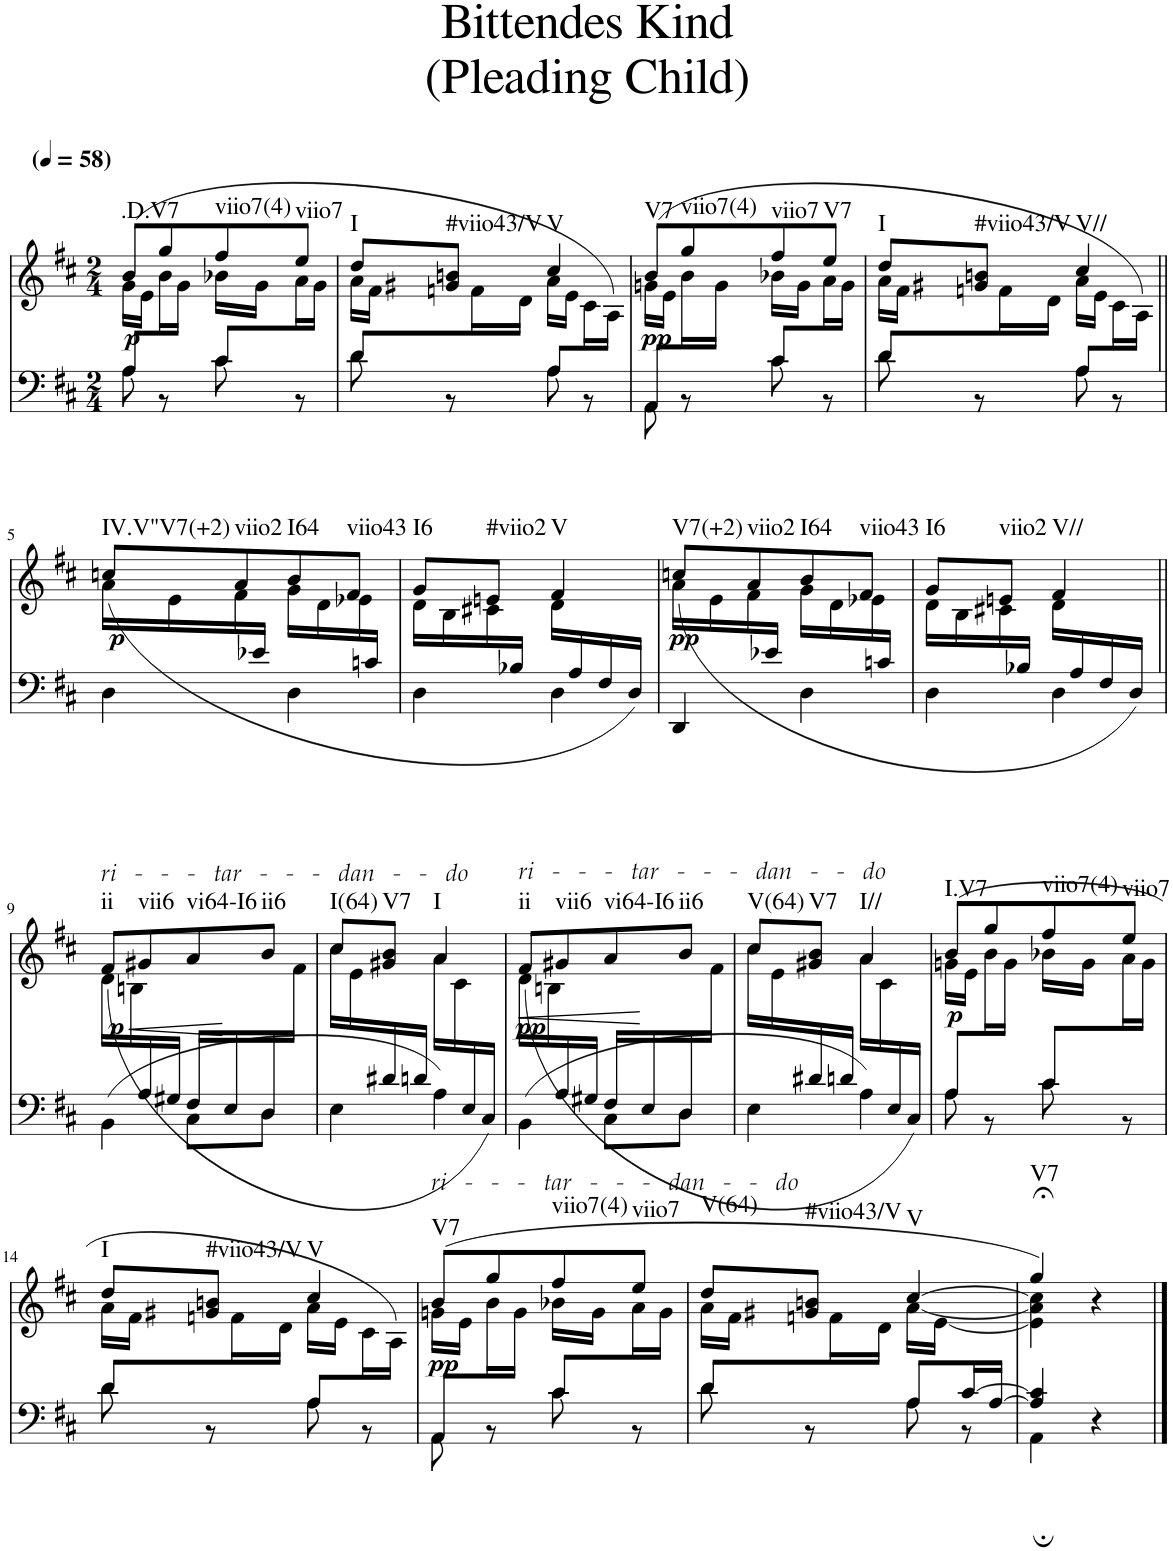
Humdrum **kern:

**kern	**kern	**dynam	**harte
*part1	*part1	*part1	*part1
*staff2	*staff1	*staff1/2	*
*I"Piano	*	*	*
*I'Pno.	*	*	*
*clefF4	*clefG2	*	*
*k[f#c#]	*k[f#c#]	*	*
*M2/4	*M2/4	*	*
*MM58	*MM58	*	*
=1	=1	=1	=1
*^	*^	*	*
*	*	*	*^	*	*
!	!	!	!	!	!LO:DY:b	!LO:H:kt=.D.V7
8A/L	8A\	(8b/L	16g\LL	8ryy	p	N
.	.	.	16e\JJ	.	.	.
8ryy	8r	8gg/	8ryy	16b\L	.	.
.	.	.	.	16g\JJ	.	.
!	!	!	!	!	!	!LO:H:kt=viio7(4)
8c#/L	8c#\	8ff#/	16b-X\LL	8ryy	.	N
.	.	.	16g\JJ	.	.	.
!	!	!	!	!	!	!LO:H:kt=viio7
8ryy	8r	8ee/J	8ryy	16a\L	.	N
.	.	.	.	16g\JJ	.	.
=2	=2	=2	=2	=2	=2	=2
!	!	!	!	!	!	!LO:H:kt=I
8d/L	8d\	8dd/L	16a\LL	8ryy	.	N
.	.	.	16f#\JJ	.	.	.
!	!	!	!	!	!	!LO:H:kt=#viio43/V
8ryy	8r	8g#X/ 8bn/J	8ryy	16fn\L	.	N
.	.	.	.	16d\JJ	.	.
!	!	!	!	!	!	!LO:H:kt=V
8A/L	8A\	4cc#/	16a\LL	8ryy	.	N
.	.	.	16e\JJ	.	.	.
8ryy	8r	.	8ryy	16c#\L	.	.
.	.	.	.	16A\JJ)	.	.
=3	=3	=3	=3	=3	=3	=3
!	!	!	!	!	!LO:DY:b	!LO:H:kt=V7
8AA/L	8AA\	(8b/L	16gn\LL	8ryy	pp	N
.	.	.	16e\JJ	.	.	.
!	!	!	!	!	!	!LO:H:kt=viio7(4)
8ryy	8r	8gg/	8ryy	16b\L	.	N
.	.	.	.	16g\JJ	.	.
!	!	!	!	!	!	!LO:H:kt=viio7
8c#/L	8c#\	8ff#/	16b-X\LL	8ryy	.	N
.	.	.	16g\JJ	.	.	.
!	!	!	!	!	!	!LO:H:kt=V7
8ryy	8r	8ee/J	8ryy	16a\L	.	N
.	.	.	.	16g\JJ	.	.
=4	=4	=4	=4	=4	=4	=4
!	!	!	!	!	!	!LO:H:kt=I
8d/L	8d\	8dd/L	16a\LL	8ryy	.	N
.	.	.	16f#\JJ	.	.	.
!	!	!	!	!	!	!LO:H:kt=#viio43/V
8ryy	8r	8g#X/ 8bn/J	8ryy	16fn\L	.	N
.	.	.	.	16d\JJ	.	.
!	!	!	!	!	!	!LO:H:kt=V//
8A/L	8A\	4cc#/	16a\LL	8ryy	.	N
.	.	.	16e\JJ	.	.	.
8ryy	8r	.	8ryy	16c#\L	.	.
.	.	.	.	16A\JJ)	.	.
!!LO:LB:g=z
=5||	=5||	=5||	=5||	=5||	=5||	=5||
!	!	!	!	!	!LO:DY:b	!LO:H:kt=IV.V"V7(+2)
*	*	*	*v	*v	*	*
8.ryy	4D\	(8ccn/L	16a\LL	p	N
.	.	.	16e\	.	.
!	!	!	!	!	!LO:H:kt=viio2
.	.	8a/	16f#\	.	N
16e-X/JJ	.	.	16ryy	.	.
!	!	!	!	!	!LO:H:kt=I64
8.ryy	4D\	8b/	16g\LL	.	N
.	.	.	16d\	.	.
!	!	!	!	!	!LO:H:kt=viio43
.	.	8f#/J	16e-X\	.	N
16cn/JJ	.	.	16ryy	.	.
=6	=6	=6	=6	=6	=6
!	!	!	!	!	!LO:H:kt=I6
8.ryy	4D\	8g/L	16d\LL	.	N
.	.	.	16B\	.	.
!	!	!	!	!	!LO:H:kt=#viio2
.	.	8en/J	16c#X\	.	N
16B-X/JJ	.	.	16ryy	.	.
!	!	!	!	!	!LO:H:kt=V
16ryy	4D\	4f#/	16d\LL	.	N
16A/	.	.	8.ryy	.	.
16F#/	.	.	.	.	.
16D/JJ)	.	.	.	.	.
=7	=7	=7	=7	=7	=7
!	!	!	!	!LO:DY:b	!LO:H:kt=V7(+2)
8.ryy	4DD/	(8ccn/L	16a\LL	pp	N
.	.	.	16e\	.	.
!	!	!	!	!	!LO:H:kt=viio2
.	.	8a/	16f#\	.	N
16e-X/JJ	.	.	16ryy	.	.
!	!	!	!	!	!LO:H:kt=I64
8.ryy	4D\	8b/	16g\LL	.	N
.	.	.	16d\	.	.
!	!	!	!	!	!LO:H:kt=viio43
.	.	8f#/J	16e-X\	.	N
16cn/JJ	.	.	16ryy	.	.
=8	=8	=8	=8	=8	=8
!	!	!	!	!	!LO:H:kt=I6
8.ryy	4D\	8g/L	16d\LL	.	N
.	.	.	16B\	.	.
!	!	!	!	!	!LO:H:kt=viio2
.	.	8en/J	16c#X\	.	N
16B-X/JJ	.	.	16ryy	.	.
!	!	!	!	!	!LO:H:kt=V//
16ryy	4D\	4f#/	16d\LL	.	N
16A/	.	.	8.ryy	.	.
16F#/	.	.	.	.	.
16D/JJ)	.	.	.	.	.
*	*	*v	*v	*	*
!!LO:LB:g=z
=9||	=9||	=9||	=9||	=9||
*	*^	*	*	*
!	!	!	!LO:TX:a:i:t=ri   -   -   -   tar   -   -   -   dan   -   -   do	!	!
!	!	!	!	!LO:HP:b	!
*	*	*	*^	*	*
*	*	*	*	*^	*	*
!	!	!	!	!	!	!LO:DY:n=1:b	!LO:H:kt=ii
8ryy	4BB\	4ryy	(8f#/L	16d\LL	4..ryy	< p	N
.	.	.	.	16Bn\	.	.	.
!	!	!	!	!	!	!	!LO:H:kt=vii6
16A/	.	.	8g#X/	4.ryy	.	.	N
16G#X/JJ	.	.	.	.	.	.	.
!	!	!	!	!	!	!	!LO:H:kt=vi64-I6
4ryy	16F#/LL	8C#\L	8a/	.	.	.	N
.	16E/	.	.	.	.	.	.
!	!	!	!	!	!	!	!LO:H:kt=ii6
.	16D/	8D\J	8b/J	.	.	.	N
.	16ryy	.	.	.	16f#\JJ	.	.
*v	*v	*v	*	*	*	*	*
*	*v	*v	*v	*	*
.	.	[	.
=10	=10	=10	=10
*^	*^	*	*
!	!	!	!	!	!LO:H:kt=I(64)
8ryy	4E\	8cc#/L	16cc#\LL	.	N
.	.	.	16e\	.	.
!	!	!	!	!	!LO:H:kt=V7
16d#X/	.	8g#X/ 8b/J	8ryy	.	N
16dn/JJ	.	.	.	.	.
!	!	!	!	!	!LO:H:kt=I
8ryy	4A\	4a/	16a\LL	.	N
.	.	.	16c#\	.	.
16E/	.	.	8ryy	.	.
16C#/JJ)	.	.	.	.	.
*	*	*v	*v	*	*
=11	=11	=11	=11	=11
*	*^	*	*	*
!	!	!	!LO:TX:a:i:t=ri   -   -   -   tar   -   -   -   dan   -   -   do	!	!
!	!	!	!	!LO:HP:b	!
*	*	*	*^	*	*
*	*	*	*	*^	*	*
!	!	!	!	!	!	!LO:DY:n=1:b	!LO:H:kt=ii
8ryy	4BB\	4ryy	(8f#/L	16d\LL	4..ryy	< pp	N
.	.	.	.	16Bn\	.	.	.
!	!	!	!	!	!	!	!LO:H:kt=vii6
16A/	.	.	8g#X/	4.ryy	.	.	N
16G#X/JJ	.	.	.	.	.	.	.
!	!	!	!	!	!	!	!LO:H:kt=vi64-I6
4ryy	16F#/LL	8C#\L	8a/	.	.	.	N
.	16E/	.	.	.	.	.	.
!	!	!	!	!	!	!	!LO:H:kt=ii6
.	16D/	8D\J	8b/J	.	.	.	N
.	16ryy	.	.	.	16f#\JJ	.	.
*v	*v	*v	*	*	*	*	*
*	*v	*v	*v	*	*
.	.	[	.
=12	=12	=12	=12
*^	*^	*	*
!	!	!	!	!	!LO:H:kt=V(64)
8ryy	4E\	8cc#/L	16cc#\LL	.	N
.	.	.	16e\	.	.
!	!	!	!	!	!LO:H:kt=V7
16d#X/	.	8g#X/ 8b/J	8ryy	.	N
16dn/JJ	.	.	.	.	.
!	!	!	!	!	!LO:H:kt=I//
8ryy	4A\	4a/	16a\LL	.	N
.	.	.	16c#\	.	.
16E/	.	.	8ryy	.	.
16C#/JJ)	.	.	.	.	.
=13	=13	=13	=13	=13	=13
*	*	*	*^	*	*
!	!	!	!	!	!LO:DY:b	!LO:H:kt=I.V7
8A/L	8A\	(8b/L	16gn\LL	8ryy	p	N
.	.	.	16e\JJ	.	.	.
8ryy	8r	8gg/	8ryy	16b\L	.	.
.	.	.	.	16g\JJ	.	.
!	!	!	!	!	!	!LO:H:kt=viio7(4)
8c#/L	8c#\	8ff#/	16b-X\LL	8ryy	.	N
.	.	.	16g\JJ	.	.	.
!	!	!	!	!	!	!LO:H:kt=viio7
8ryy	8r	8ee/J	8ryy	16a\L	.	N
.	.	.	.	16g\JJ	.	.
!!LO:LB:g=z	!!	!!
=14	=14	=14	=14	=14	=14	=14
!	!	!	!	!	!	!LO:H:kt=I
8d/L	8d\	8dd/L	16a\LL	8ryy	.	N
.	.	.	16f#\JJ	.	.	.
!	!	!	!	!	!	!LO:H:kt=#viio43/V
8ryy	8r	8g#X/ 8bn/J	8ryy	16fn\L	.	N
.	.	.	.	16d\JJ	.	.
!	!	!	!	!	!	!LO:H:kt=V
8A/L	8A\	4cc#/	16a\LL	8ryy	.	N
.	.	.	16e\JJ	.	.	.
8ryy	8r	.	8ryy	16c#\L	.	.
.	.	.	.	16A\JJ)	.	.
=15	=15	=15	=15	=15	=15	=15
!	!	!LO:TX:a:i:t=ri   -   -   -   tar   -   -   -   dan   -   -   do	!	!	!	!
!	!	!	!	!	!LO:DY:b	!LO:H:kt=V7
8AA/L	8AA\	(8b/L	16gn\LL	8ryy	pp	N
.	.	.	16e\JJ	.	.	.
8ryy	8r	8gg/	8ryy	16b\L	.	.
.	.	.	.	16g\JJ	.	.
!	!	!	!	!	!	!LO:H:kt=viio7(4)
8c#/L	8c#\	8ff#/	16b-X\LL	8ryy	.	N
.	.	.	16g\JJ	.	.	.
!	!	!	!	!	!	!LO:H:kt=viio7
8ryy	8r	8ee/J	8ryy	16a\L	.	N
.	.	.	.	16g\JJ	.	.
=16	=16	=16	=16	=16	=16	=16
!	!	!	!	!	!	!LO:H:kt=V(64)
8d/L	8d\	8dd/L	16a\LL	8ryy	.	N
.	.	.	16f#\JJ	.	.	.
!	!	!	!	!	!	!LO:H:kt=#viio43/V
8ryy	8r	8g#X/ 8bn/J	8ryy	16fn\L	.	N
.	.	.	.	16d\JJ	.	.
!	!	!	!	!	!	!LO:H:kt=V
8A/L	8A\	[4cc#/	[16a\LL	4ryy	.	N
.	.	.	[16e\JJ	.	.	.
[16c#/L	8r	.	8ryy	.	.	.
[16A/JJ	.	.	.	.	.	.
*	*	*	*v	*v	*	*
=17	=17	=17	=17	=17	=17
!	!	!	!	!	!LO:H:kt=V7
4A/] 4c#/]	4AA;\	4gg;</)	4e\] 4a\] 4cc#\]	.	N
4r	4ryy	4r	4ryy	.	.
*v	*v	*	*	*	*
*	*v	*v	*	*
==	==	==	==
*-	*-	*-	*-
